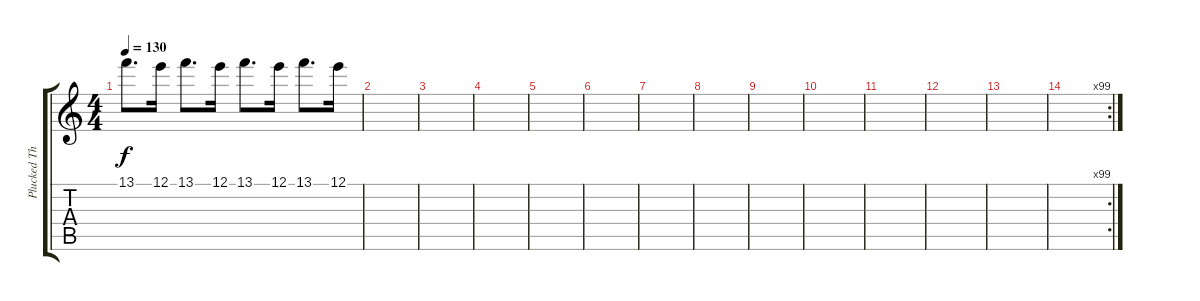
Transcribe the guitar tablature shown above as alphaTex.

\track ("Plucked Thing" "Plucked Th") {instrument electricguitarjazz}
\staff {score tabs}
\tuning (E4 B3 G3 D3 A2 E2) {hide}
\ts (4 4)
\tempo 130
\clef g2
\ks c
13.1.8{d dy f volume 11 balance 1} 12.1.16{volume 9 balance 14} 13.1.8{d balance 1} 12.1.16{balance 14} 13.1.8{d balance 1} 12.1.16{balance 14} 13.1.8{d balance 1} 12.1.16{balance 14} |
|
|
|
|
|
|
|
|
|
|
|
|
\rc 99
